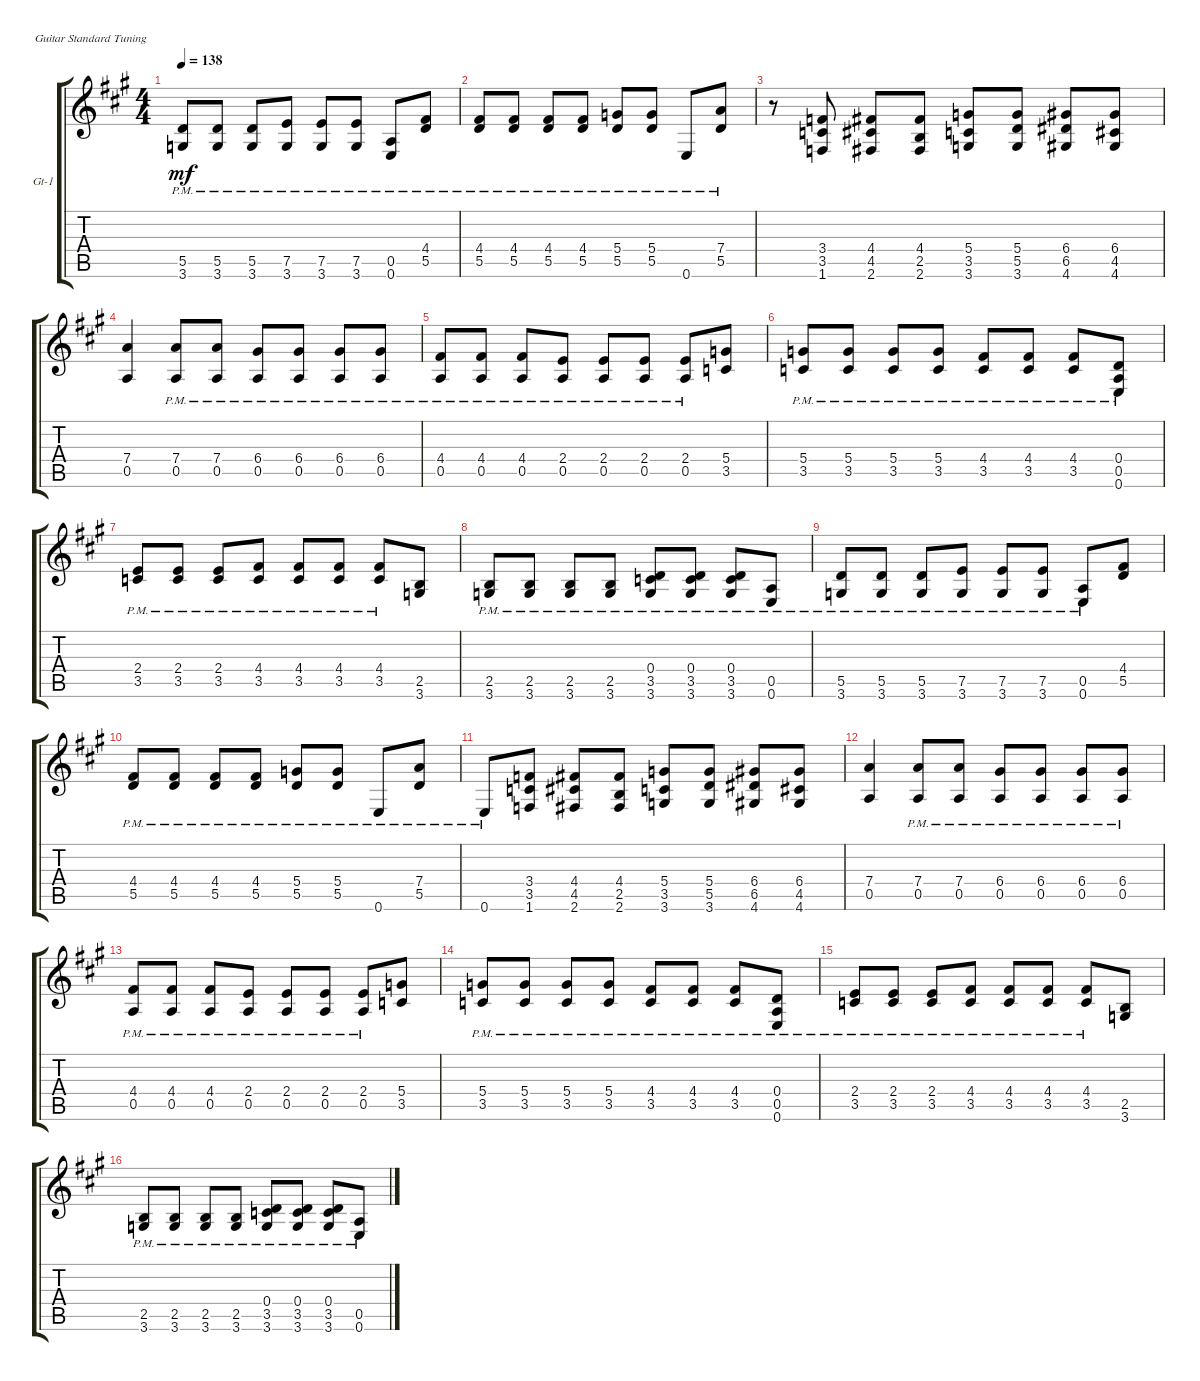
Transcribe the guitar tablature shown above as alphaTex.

\defaultSystemsLayout 4
\bracketExtendMode groupsimilarinstruments
\firstSystemTrackNameOrientation horizontal
\otherSystemsTrackNameOrientation horizontal
\track ("Guitar 1" "Gt-1") {instrument distortionguitar}
\staff {score tabs}
\tuning (E4 B3 G3 D3 A2 E2)
\ts (4 4)
\tempo 138
\clef g2
\scale
0.333333
\ks a
(5.5{pm} 3.6{pm}).8{dy mf} (5.5{pm} 3.6{pm}).8 (5.5{pm} 3.6{pm}).8 (7.5{pm} 3.6{pm}).8 (7.5{pm} 3.6{pm}).8 (7.5{pm} 3.6{pm}).8 (0.5{pm} 0.6{pm}).8 (4.4{pm} 5.5{pm}).8 |
\scale
0.333333 (4.4{pm} 5.5{pm}).8 (4.4{pm} 5.5{pm}).8 (4.4{pm} 5.5{pm}).8 (4.4{pm} 5.5{pm}).8 (5.4{pm} 5.5{pm}).8 (5.4{pm} 5.5{pm}).8 0.6{pm}.8 (7.4{pm} 5.5{pm}).8 |
\scale
0.333333 r.8 (1.6 3.5 3.4).8 (2.6 4.5 4.4).8 (2.6 2.5 4.4).8 (3.6 3.5 5.4).8 (3.6 5.5 5.4).8 (4.6 6.5 6.4).8 (4.6 4.5 6.4).8 |
\scale
0.333333 (7.4 0.5).4 (7.4{pm} 0.5{pm}).8 (7.4{pm} 0.5{pm}).8 (6.4{pm} 0.5{pm}).8 (6.4{pm} 0.5{pm}).8 (6.4{pm} 0.5{pm}).8 (6.4{pm} 0.5{pm}).8 |
\scale
0.333333 (4.4{pm} 0.5{pm}).8 (4.4{pm} 0.5{pm}).8 (4.4{pm} 0.5{pm}).8 (2.4{pm} 0.5{pm}).8 (2.4{pm} 0.5{pm}).8 (2.4{pm} 0.5{pm}).8 (2.4{pm} 0.5{pm}).8 (5.4 3.5).8 |
\scale
0.333333 (5.4{pm} 3.5{pm}).8 (5.4{pm} 3.5{pm}).8 (5.4{pm} 3.5{pm}).8 (5.4{pm} 3.5{pm}).8 (4.4{pm} 3.5{pm}).8 (4.4{pm} 3.5{pm}).8 (4.4{pm} 3.5{pm}).8 (0.4{pm} 0.5{pm} 0.6{pm}).8 |
\scale
0.333333 (2.4{pm} 3.5{pm}).8 (2.4{pm} 3.5{pm}).8 (2.4{pm} 3.5{pm}).8 (4.4{pm} 3.5{pm}).8 (4.4{pm} 3.5{pm}).8 (4.4{pm} 3.5{pm}).8 (4.4{pm} 3.5{pm}).8 (2.5 3.6).8 |
\scale
0.333333 (2.5{pm} 3.6{pm}).8 (2.5{pm} 3.6{pm}).8 (2.5{pm} 3.6{pm}).8 (2.5{pm} 3.6{pm}).8 (3.5{pm} 0.4{pm} 3.6{pm}).8 (3.5{pm} 0.4{pm} 3.6{pm}).8 (3.5{pm} 0.4{pm} 3.6{pm}).8 (0.5{pm} 0.6{pm}).8 |
\scale
0.333333 (5.5{pm} 3.6{pm}).8 (5.5{pm} 3.6{pm}).8 (5.5{pm} 3.6{pm}).8 (7.5{pm} 3.6{pm}).8 (7.5{pm} 3.6{pm}).8 (7.5{pm} 3.6{pm}).8 (0.5{pm} 0.6{pm}).8 (4.4 5.5).8 |
\scale
0.333333 (4.4{pm} 5.5{pm}).8 (4.4{pm} 5.5{pm}).8 (4.4{pm} 5.5{pm}).8 (4.4{pm} 5.5{pm}).8 (5.4{pm} 5.5{pm}).8 (5.4{pm} 5.5{pm}).8 0.6{pm}.8 (7.4{pm} 5.5{pm}).8 |
\scale
0.333333 0.6{pm}.8 (3.4 3.5 1.6).8 (4.4 4.5 2.6).8 (4.4 2.5 2.6).8 (5.4 3.5 3.6).8 (5.4 5.5 3.6).8 (6.4 6.5 4.6).8 (6.4 4.5 4.6).8 |
\scale
0.333333 (7.4 0.5).4 (7.4{pm} 0.5{pm}).8 (7.4{pm} 0.5{pm}).8 (6.4{pm} 0.5{pm}).8 (6.4{pm} 0.5{pm}).8 (6.4{pm} 0.5{pm}).8 (6.4{pm} 0.5{pm}).8 |
\scale
0.333333 (4.4{pm} 0.5{pm}).8 (4.4{pm} 0.5{pm}).8 (4.4{pm} 0.5{pm}).8 (2.4{pm} 0.5{pm}).8 (2.4{pm} 0.5{pm}).8 (2.4{pm} 0.5{pm}).8 (2.4{pm} 0.5{pm}).8 (5.4 3.5).8 |
\scale
0.333333 (5.4{pm} 3.5{pm}).8 (5.4{pm} 3.5{pm}).8 (5.4{pm} 3.5{pm}).8 (5.4{pm} 3.5{pm}).8 (4.4{pm} 3.5{pm}).8 (4.4{pm} 3.5{pm}).8 (4.4{pm} 3.5{pm}).8 (0.4{pm} 0.5{pm} 0.6{pm}).8 |
\scale
0.333333 (2.4{pm} 3.5{pm}).8 (2.4{pm} 3.5{pm}).8 (2.4{pm} 3.5{pm}).8 (4.4{pm} 3.5{pm}).8 (4.4{pm} 3.5{pm}).8 (4.4{pm} 3.5{pm}).8 (4.4{pm} 3.5{pm}).8 (2.5 3.6).8 |
\scale
0.333333 (3.6{pm} 2.5{pm}).8 (3.6{pm} 2.5{pm}).8 (3.6{pm} 2.5{pm}).8 (3.6{pm} 2.5{pm}).8 (3.6{pm} 3.5{pm} 0.4{pm}).8 (3.6{pm} 3.5{pm} 0.4{pm}).8 (3.6{pm} 3.5{pm} 0.4{pm}).8 (0.6{pm} 0.5{pm}).8
